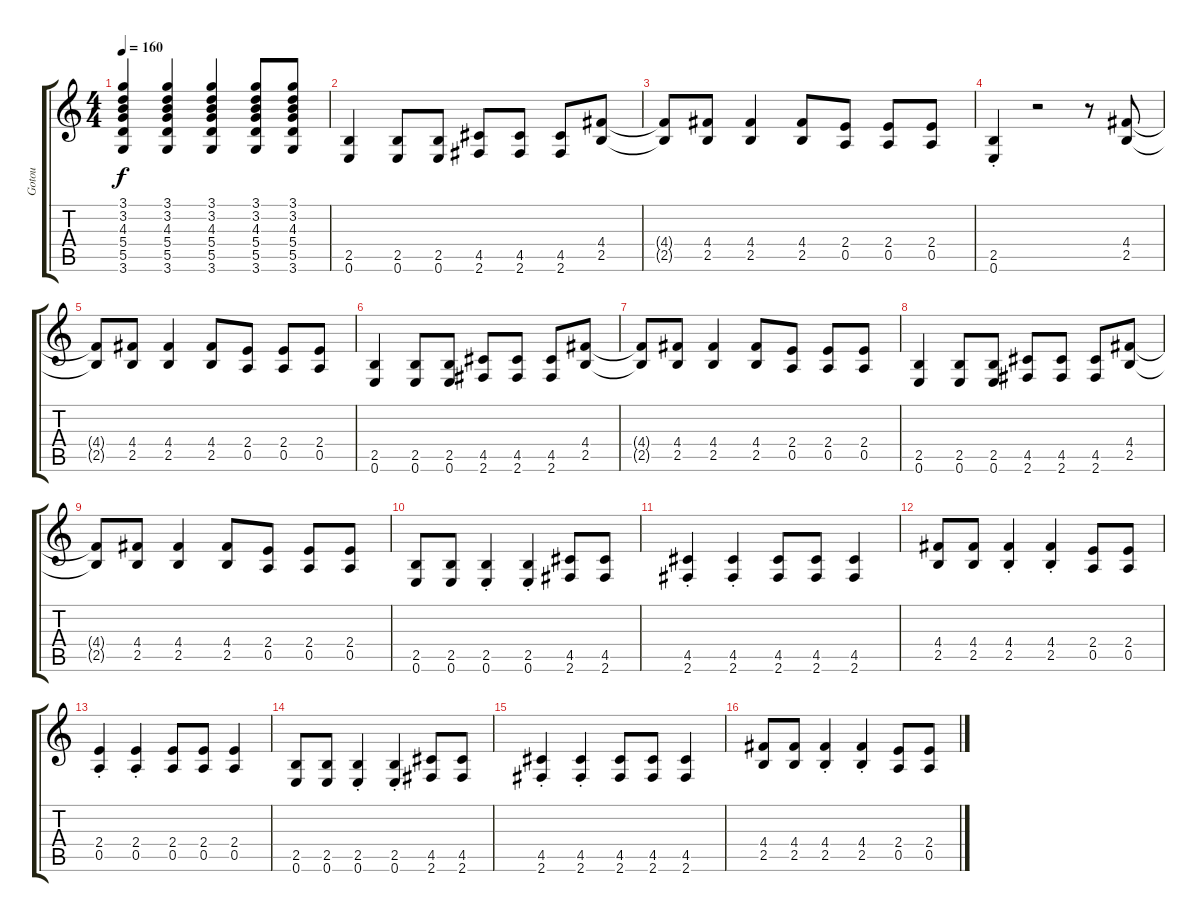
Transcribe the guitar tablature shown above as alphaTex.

\track ("Gotou" "Gotou") {instrument overdrivenguitar}
\staff {score tabs}
\tuning (E4 B3 G3 D3 A2 E2) {hide}
\ts (4 4)
\tempo 160
\clef g2
\ks c
(3.1 3.2 4.3 5.4 5.5 3.6).4{dy f} (3.1 3.2 4.3 5.4 5.5 3.6).4 (3.1 3.2 4.3 5.4 5.5 3.6).4 (3.1 3.2 4.3 5.4 5.5 3.6).8 (3.1 3.2 4.3 5.4 5.5 3.6).8 |
(2.5 0.6).4 (2.5 0.6).8 (2.5 0.6).8 (4.5 2.6).8 (4.5 2.6).8 (4.5 2.6).8 (4.4 2.5).8 |
(4.4{t} 2.5{t}).8 (4.4 2.5).8 (4.4 2.5).4 (4.4 2.5).8 (2.4 0.5).8 (2.4 0.5).8 (2.4 0.5).8 |
(2.5{st} 0.6{st}).4 r.2 r.8 (4.4 2.5).8 |
(4.4{t} 2.5{t}).8 (4.4 2.5).8 (4.4 2.5).4 (4.4 2.5).8 (2.4 0.5).8 (2.4 0.5).8 (2.4 0.5).8 |
(2.5 0.6).4 (2.5 0.6).8 (2.5 0.6).8 (4.5 2.6).8 (4.5 2.6).8 (4.5 2.6).8 (4.4 2.5).8 |
(4.4{t} 2.5{t}).8 (4.4 2.5).8 (4.4 2.5).4 (4.4 2.5).8 (2.4 0.5).8 (2.4 0.5).8 (2.4 0.5).8 |
(2.5 0.6).4 (2.5 0.6).8 (2.5 0.6).8 (4.5 2.6).8 (4.5 2.6).8 (4.5 2.6).8 (4.4 2.5).8 |
(4.4{t} 2.5{t}).8 (4.4 2.5).8 (4.4 2.5).4 (4.4 2.5).8 (2.4 0.5).8 (2.4 0.5).8 (2.4 0.5).8 |
(2.5 0.6).8 (2.5 0.6).8 (2.5{st} 0.6{st}).4 (2.5{st} 0.6{st}).4 (4.5 2.6).8 (4.5 2.6).8 |
(4.5{st} 2.6{st}).4 (4.5{st} 2.6{st}).4 (4.5 2.6).8 (4.5 2.6).8 (4.5 2.6).4 |
(4.4 2.5).8 (4.4 2.5).8 (4.4{st} 2.5{st}).4 (4.4{st} 2.5{st}).4 (2.4 0.5).8 (2.4 0.5).8 |
(2.4{st} 0.5{st}).4 (2.4{st} 0.5{st}).4 (2.4 0.5).8 (2.4 0.5).8 (2.4 0.5).4 |
(2.5 0.6).8 (2.5 0.6).8 (2.5{st} 0.6{st}).4 (2.5{st} 0.6{st}).4 (4.5 2.6).8 (4.5 2.6).8 |
(4.5{st} 2.6{st}).4 (4.5{st} 2.6{st}).4 (4.5 2.6).8 (4.5 2.6).8 (4.5 2.6).4 |
(4.4 2.5).8 (4.4 2.5).8 (4.4{st} 2.5{st}).4 (4.4{st} 2.5{st}).4 (2.4 0.5).8 (2.4 0.5).8
